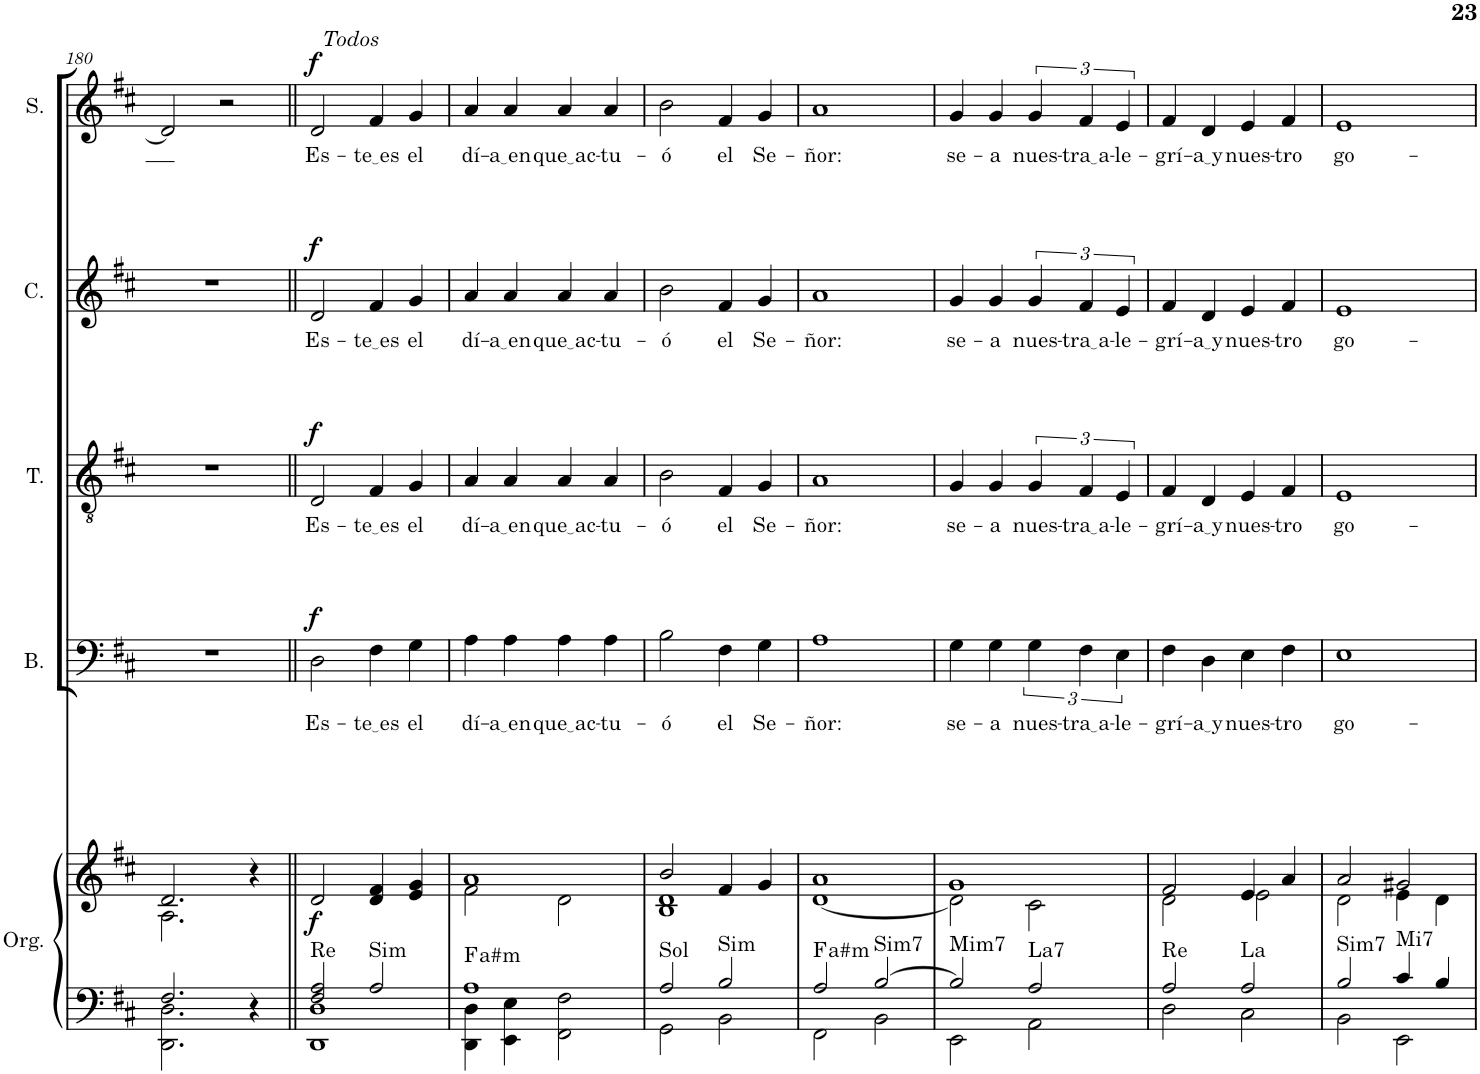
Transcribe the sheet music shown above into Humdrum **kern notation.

**kern	**kern	**dynam	**harte	**kern	**text	**dynam	**kern	**text	**dynam	**kern	**text	**dynam	**kern	**text	**dynam
*part5	*part5	*part5	*part5	*part4	*part4	*part4	*part3	*part3	*part3	*part2	*part2	*part2	*part1	*part1	*part1
*staff6	*staff5	*staff5/6	*	*staff4	*staff4	*staff4	*staff3	*staff3	*staff3	*staff2	*staff2	*staff2	*staff1	*staff1	*staff1
*I"Órgano	*	*	*	*I"Bajo	*	*	*I"Tenor	*	*	*I"Contralto	*	*	*I"Soprano	*	*
*	*	*	*	*I'B.	*	*	*I'T.	*	*	*I'C.	*	*	*I'S.	*	*
!!LO:PB:g=z
*clefF4	*clefG2	*	*	*clefF4	*	*	*clefGv2	*	*	*clefG2	*	*	*clefG2	*	*
*k[f#c#]	*k[f#c#]	*	*	*k[f#c#]	*	*	*k[f#c#]	*	*	*k[f#c#]	*	*	*k[f#c#]	*	*
*M2/2	*M2/2	*	*	*M2/2	*	*	*M2/2	*	*	*M2/2	*	*	*M2/2	*	*
*met(c|)	*met(c|)	*	*	*met(c|)	*	*	*met(c|)	*	*	*met(c|)	*	*	*met(c|)	*	*
=180	=180	=180	=180	=180	=180	=180	=180	=180	=180	=180	=180	=180	=180	=180	=180
*^	*^	*	*	*	*	*	*	*	*	*	*	*	*	*	*
2.F#/	2.DD\ 2.D\	2.d/	2.A\	.	.	1r	.	.	1r	.	.	1r	.	.	2d/]	.	.
.	.	.	.	.	.	.	.	.	.	.	.	.	.	.	2r	.	.
4r	4ryy	4r	4ryy	.	.	.	.	.	.	.	.	.	.	.	.	.	.
=181||	=181||	=181||	=181||	=181||	=181||	=181||	=181||	=181||	=181||	=181||	=181||	=181||	=181||	=181||	=181||	=181||	=181||
!	!	!	!	!	!	!	!	!	!	!	!	!	!	!	!LO:TX:a:i:t=Todos	!	!
!	!	!	!	!LO:DY:b	!LO:H:kt=Re	!	!LO:LY:b	!LO:DY:a	!	!LO:LY:b	!LO:DY:a	!	!LO:LY:b	!LO:DY:a	!	!LO:LY:b	!LO:DY:a
*	*	*v	*v	*	*	*	*	*	*	*	*	*	*	*	*	*	*
2F#/ 2A/	1DD 1D	2d/	f	N	2D\	Es-	f	2D/	Es-	f	2d/	Es-	f	2d/	Es-	f
!	!	!	!	!LO:H:kt=Sim	!	!LO:LY:b	!	!	!LO:LY:b	!	!	!LO:LY:b	!	!	!LO:LY:b	!
2A/	.	4d/ 4f#/	.	N	4F#\	te es	.	4F#/	te es	.	4f#/	te es	.	4f#/	te es	.
!	!	!	!	!	!	!LO:LY:b	!	!	!LO:LY:b	!	!	!LO:LY:b	!	!	!LO:LY:b	!
.	.	4e/ 4g/	.	.	4G\	el	.	4G/	el	.	4g/	el	.	4g/	el	.
=182	=182	=182	=182	=182	=182	=182	=182	=182	=182	=182	=182	=182	=182	=182	=182	=182
*	*	*^	*	*	*	*	*	*	*	*	*	*	*	*	*	*
!	!	!	!	!	!LO:H:kt=a#m	!	!LO:LY:b	!	!	!LO:LY:b	!	!	!LO:LY:b	!	!	!LO:LY:b	!
1A	4DD\ 4D\	1a	2f#\	.	.	4A\	dí-	.	4A/	dí-	.	4a/	dí-	.	4a/	dí-	.
!	!	!	!	!	!	!	!LO:LY:b	!	!	!LO:LY:b	!	!	!LO:LY:b	!	!	!LO:LY:b	!
.	4EE\ 4E\	.	.	.	.	4A\	a en	.	4A/	a en	.	4a/	a en	.	4a/	a en	.
!	!	!	!	!	!	!	!LO:LY:b	!	!	!LO:LY:b	!	!	!LO:LY:b	!	!	!LO:LY:b	!
.	2FF#\ 2F#\	.	2d\	.	.	4A\	que ac	.	4A/	que ac	.	4a/	que ac	.	4a/	que ac	.
!	!	!	!	!	!	!	!LO:LY:b	!	!	!LO:LY:b	!	!	!LO:LY:b	!	!	!LO:LY:b	!
.	.	.	.	.	.	4A\	-tu-	.	4A/	-tu-	.	4a/	-tu-	.	4a/	-tu-	.
=183	=183	=183	=183	=183	=183	=183	=183	=183	=183	=183	=183	=183	=183	=183	=183	=183	=183
!	!	!	!	!	!LO:H:kt=Sol	!	!LO:LY:b	!	!	!LO:LY:b	!	!	!LO:LY:b	!	!	!LO:LY:b	!
2A/	2GG\	2b/	1B 1d	.	N	2B\	-ó	.	2B\	-ó	.	2b\	-ó	.	2b\	-ó	.
!	!	!	!	!	!LO:H:kt=Sim	!	!LO:LY:b	!	!	!LO:LY:b	!	!	!LO:LY:b	!	!	!LO:LY:b	!
2B/	2BB\	4f#/	.	.	N	4F#\	el	.	4F#/	el	.	4f#/	el	.	4f#/	el	.
!	!	!	!	!	!	!	!LO:LY:b	!	!	!LO:LY:b	!	!	!LO:LY:b	!	!	!LO:LY:b	!
.	.	4g/	.	.	.	4G\	Se-	.	4G/	Se-	.	4g/	Se-	.	4g/	Se-	.
=184	=184	=184	=184	=184	=184	=184	=184	=184	=184	=184	=184	=184	=184	=184	=184	=184	=184
!	!	!	!	!	!LO:H:kt=a#m	!	!LO:LY:b	!	!	!LO:LY:b	!	!	!LO:LY:b	!	!	!LO:LY:b	!
*	*	*	*^	*	*	*	*	*	*	*	*	*	*	*	*	*	*
2A/	2FF#\	1a	[1d	2ryy	.	.	1A	-ñor:	.	1A	-ñor:	.	1a	-ñor:	.	1a	-ñor:	.
!	!	!	!	!	!	!LO:H:kt=Sim7	!	!	!	!	!	!	!	!	!	!	!	!
[2B/	2BB\	.	.	2ryy	.	N	.	.	.	.	.	.	.	.	.	.	.	.
=185	=185	=185	=185	=185	=185	=185	=185	=185	=185	=185	=185	=185	=185	=185	=185	=185	=185	=185
!	!	!	!	!	!	!LO:H:kt=Mim7	!	!LO:LY:b	!	!	!LO:LY:b	!	!	!LO:LY:b	!	!	!LO:LY:b	!
*	*	*	*v	*v	*	*	*	*	*	*	*	*	*	*	*	*	*	*
2B/]	2EE\	1g	2d\]	.	N	4G\	se-	.	4G/	se-	.	4g/	se-	.	4g/	se-	.
!	!	!	!	!	!	!	!LO:LY:b	!	!	!LO:LY:b	!	!	!LO:LY:b	!	!	!LO:LY:b	!
.	.	.	.	.	.	4G\	-a	.	4G/	-a	.	4g/	-a	.	4g/	-a	.
!	!	!	!	!	!LO:H:kt=La7	!	!LO:LY:b	!	!	!LO:LY:b	!	!	!LO:LY:b	!	!	!LO:LY:b	!
2A/	2AA\	.	2c#\	.	N	6G\	nues-	.	6G/	nues-	.	6g/	nues-	.	6g/	nues-	.
!	!	!	!	!	!	!	!LO:LY:b	!	!	!LO:LY:b	!	!	!LO:LY:b	!	!	!LO:LY:b	!
.	.	.	.	.	.	6F#\	tra a	.	6F#/	tra a	.	6f#/	tra a	.	6f#/	tra a	.
!	!	!	!	!	!	!	!LO:LY:b	!	!	!LO:LY:b	!	!	!LO:LY:b	!	!	!LO:LY:b	!
.	.	.	.	.	.	6E\	-le-	.	6E/	-le-	.	6e/	-le-	.	6e/	-le-	.
=186	=186	=186	=186	=186	=186	=186	=186	=186	=186	=186	=186	=186	=186	=186	=186	=186	=186
!	!	!	!	!	!LO:H:kt=Re	!	!LO:LY:b	!	!	!LO:LY:b	!	!	!LO:LY:b	!	!	!LO:LY:b	!
2A/	2D\	2f#/	2d\	.	N	4F#\	-grí-	.	4F#/	-grí-	.	4f#/	-grí-	.	4f#/	-grí-	.
!	!	!	!	!	!	!	!LO:LY:b	!	!	!LO:LY:b	!	!	!LO:LY:b	!	!	!LO:LY:b	!
.	.	.	.	.	.	4D\	a y	.	4D/	a y	.	4d/	a y	.	4d/	a y	.
!	!	!	!	!	!LO:H:kt=La	!	!LO:LY:b	!	!	!LO:LY:b	!	!	!LO:LY:b	!	!	!LO:LY:b	!
2A/	2C#\	4e/	2e\	.	N	4E\	nues-	.	4E/	nues-	.	4e/	nues-	.	4e/	nues-	.
!	!	!	!	!	!	!	!LO:LY:b	!	!	!LO:LY:b	!	!	!LO:LY:b	!	!	!LO:LY:b	!
.	.	4a/	.	.	.	4F#\	-tro	.	4F#/	-tro	.	4f#/	-tro	.	4f#/	-tro	.
=187	=187	=187	=187	=187	=187	=187	=187	=187	=187	=187	=187	=187	=187	=187	=187	=187	=187
!	!	!	!	!	!LO:H:kt=Sim7	!	!LO:LY:b	!	!	!LO:LY:b	!	!	!LO:LY:b	!	!	!LO:LY:b	!
2B/	2BB\	2a/	2d\	.	N	1E	go-	.	1E	go-	.	1e	go-	.	1e	go-	.
!	!	!	!	!	!LO:H:kt=Mi7	!	!	!	!	!	!	!	!	!	!	!	!
4c#/	2EE\	2g#X/	4e\	.	N	.	.	.	.	.	.	.	.	.	.	.	.
4B/	.	.	4d\	.	.	.	.	.	.	.	.	.	.	.	.	.	.
*v	*v	*	*	*	*	*	*	*	*	*	*	*	*	*	*	*	*
*	*v	*v	*	*	*	*	*	*	*	*	*	*	*	*	*	*
=	=	=	=	=	=	=	=	=	=	=	=	=	=	=	=
*-	*-	*-	*-	*-	*-	*-	*-	*-	*-	*-	*-	*-	*-	*-	*-
